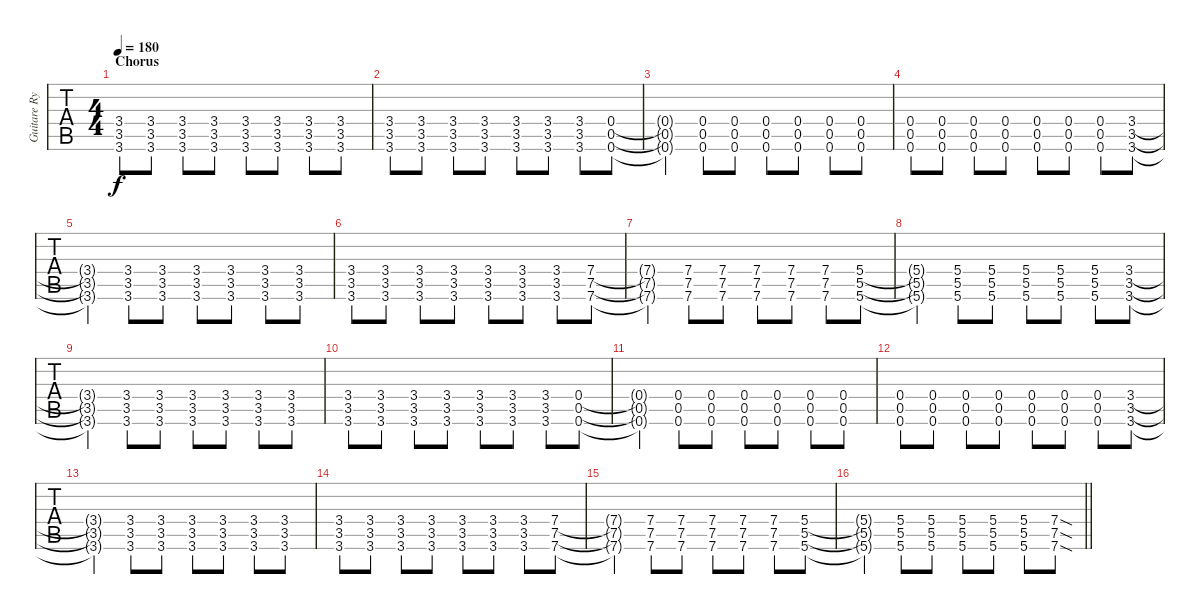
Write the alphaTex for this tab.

\track ("Guitare Rythm 2" "Guitare Ry") {instrument distortionguitar}
\staff {tabs}
\tuning (D4 A3 F3 C3 G2 C2) {hide}
\ts (4 4)
\section ("" "Chorus")
\tempo 180
\clef g2
\ks c
(3.4 3.5 3.6).8{dy f} (3.4 3.5 3.6).8 (3.4 3.5 3.6).8 (3.4 3.5 3.6).8 (3.4 3.5 3.6).8 (3.4 3.5 3.6).8 (3.4 3.5 3.6).8 (3.4 3.5 3.6).8 |
(3.4 3.5 3.6).8 (3.4 3.5 3.6).8 (3.4 3.5 3.6).8 (3.4 3.5 3.6).8 (3.4 3.5 3.6).8 (3.4 3.5 3.6).8 (3.4 3.5 3.6).8 (0.4 0.5 0.6).8 |
(0.4{t} 0.5{t} 0.6{t}).4 (0.4 0.5 0.6).8 (0.4 0.5 0.6).8 (0.4 0.5 0.6).8 (0.4 0.5 0.6).8 (0.4 0.5 0.6).8 (0.4 0.5 0.6).8 |
(0.4 0.5 0.6).8 (0.4 0.5 0.6).8 (0.4 0.5 0.6).8 (0.4 0.5 0.6).8 (0.4 0.5 0.6).8 (0.4 0.5 0.6).8 (0.4 0.5 0.6).8 (3.4 3.5 3.6).8 |
(3.4{t} 3.5{t} 3.6{t}).4 (3.4 3.5 3.6).8 (3.4 3.5 3.6).8 (3.4 3.5 3.6).8 (3.4 3.5 3.6).8 (3.4 3.5 3.6).8 (3.4 3.5 3.6).8 |
(3.4 3.5 3.6).8 (3.4 3.5 3.6).8 (3.4 3.5 3.6).8 (3.4 3.5 3.6).8 (3.4 3.5 3.6).8 (3.4 3.5 3.6).8 (3.4 3.5 3.6).8 (7.4 7.5 7.6).8 |
(7.4{t} 7.5{t} 7.6{t}).4 (7.4 7.5 7.6).8 (7.4 7.5 7.6).8 (7.4 7.5 7.6).8 (7.4 7.5 7.6).8 (7.4 7.5 7.6).8 (5.4 5.5 5.6).8 |
(5.4{t} 5.5{t} 5.6{t}).4 (5.4 5.5 5.6).8 (5.4 5.5 5.6).8 (5.4 5.5 5.6).8 (5.4 5.5 5.6).8 (5.4 5.5 5.6).8 (3.4 3.5 3.6).8 |
(3.4{t} 3.5{t} 3.6{t}).4 (3.4 3.5 3.6).8 (3.4 3.5 3.6).8 (3.4 3.5 3.6).8 (3.4 3.5 3.6).8 (3.4 3.5 3.6).8 (3.4 3.5 3.6).8 |
(3.4 3.5 3.6).8 (3.4 3.5 3.6).8 (3.4 3.5 3.6).8 (3.4 3.5 3.6).8 (3.4 3.5 3.6).8 (3.4 3.5 3.6).8 (3.4 3.5 3.6).8 (0.4 0.5 0.6).8 |
(0.4{t} 0.5{t} 0.6{t}).4 (0.4 0.5 0.6).8 (0.4 0.5 0.6).8 (0.4 0.5 0.6).8 (0.4 0.5 0.6).8 (0.4 0.5 0.6).8 (0.4 0.5 0.6).8 |
(0.4 0.5 0.6).8 (0.4 0.5 0.6).8 (0.4 0.5 0.6).8 (0.4 0.5 0.6).8 (0.4 0.5 0.6).8 (0.4 0.5 0.6).8 (0.4 0.5 0.6).8 (3.4 3.5 3.6).8 |
(3.4{t} 3.5{t} 3.6{t}).4 (3.4 3.5 3.6).8 (3.4 3.5 3.6).8 (3.4 3.5 3.6).8 (3.4 3.5 3.6).8 (3.4 3.5 3.6).8 (3.4 3.5 3.6).8 |
(3.4 3.5 3.6).8 (3.4 3.5 3.6).8 (3.4 3.5 3.6).8 (3.4 3.5 3.6).8 (3.4 3.5 3.6).8 (3.4 3.5 3.6).8 (3.4 3.5 3.6).8 (7.4 7.5 7.6).8 |
(7.4{t} 7.5{t} 7.6{t}).4 (7.4 7.5 7.6).8 (7.4 7.5 7.6).8 (7.4 7.5 7.6).8 (7.4 7.5 7.6).8 (7.4 7.5 7.6).8 (5.4 5.5 5.6).8 |
\barLineRight lightlight
(5.4{t} 5.5{t} 5.6{t}).4 (5.4 5.5 5.6).8 (5.4 5.5 5.6).8 (5.4 5.5 5.6).8 (5.4 5.5 5.6).8 (5.4 5.5 5.6).8 (7.4{sod} 7.5{sod} 7.6{sod}).8
